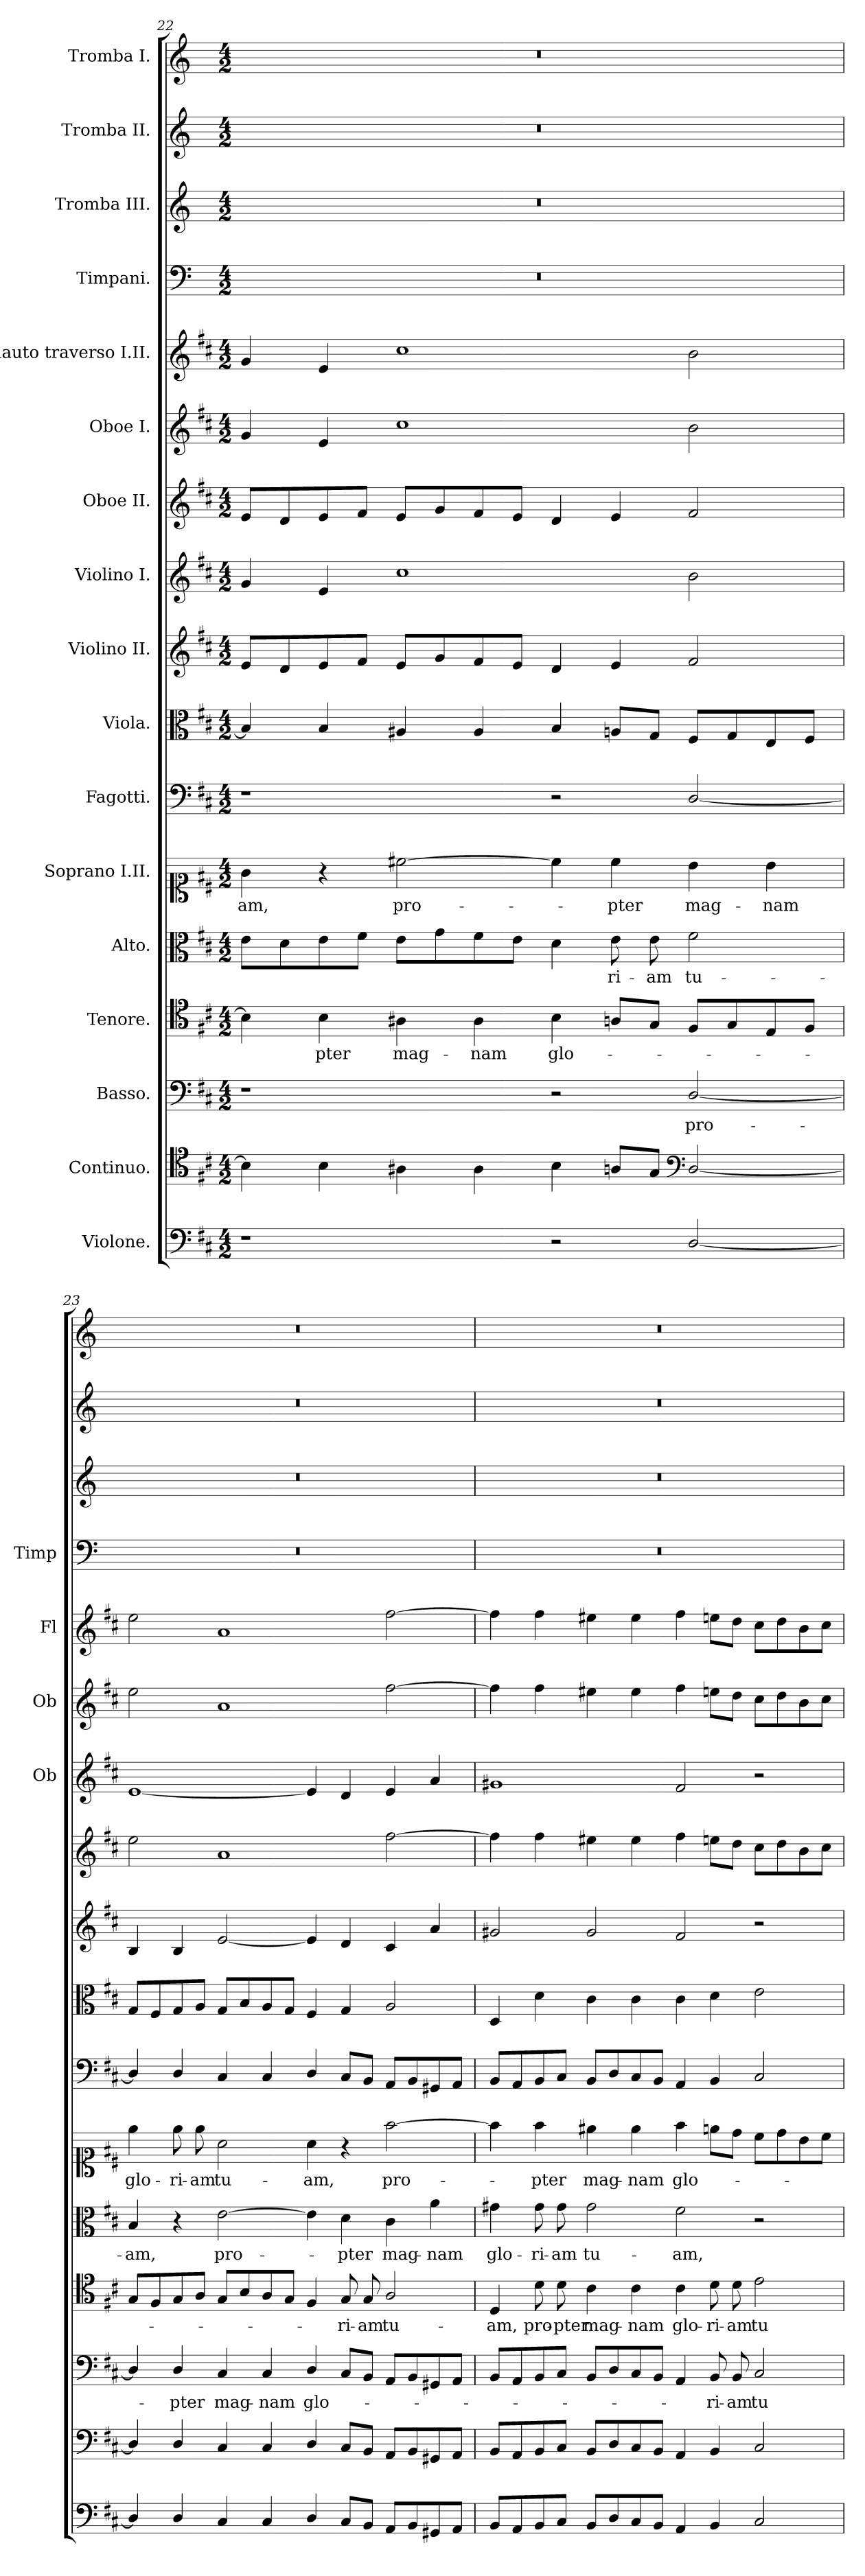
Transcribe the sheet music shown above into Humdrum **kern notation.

**kern	**kern	**kern	**text	**kern	**text	**kern	**text	**kern	**text	**kern	**kern	**kern	**kern	**kern	**kern	**kern	**kern	**kern	**kern	**kern
*part17	*part16	*part15	*part15	*part14	*part14	*part13	*part13	*part12	*part12	*part11	*part10	*part9	*part8	*part7	*part6	*part5	*part4	*part3	*part2	*part1
*staff17	*staff16	*staff15	*staff15	*staff14	*staff14	*staff13	*staff13	*staff12	*staff12	*staff11	*staff10	*staff9	*staff8	*staff7	*staff6	*staff5	*staff4	*staff3	*staff2	*staff1
*I"Violone.	*I"Continuo.	*I"Basso.	*	*I"Tenore.	*	*I"Alto.	*	*I"Soprano I.II.	*	*I"Fagotti.	*I"Viola.	*I"Violino II.	*I"Violino I.	*I"Oboe II.	*I"Oboe I.	*I"Flauto traverso I.II.	*I"Timpani.	*I"Tromba III.	*I"Tromba II.	*I"Tromba I.
*	*	*	*	*	*	*	*	*	*	*	*	*	*	*I'Ob	*I'Ob	*I'Fl	*I'Timp	*	*	*
*clefF4	*clefC4	*clefF4	*	*clefC4	*	*clefC3	*	*clefC1	*	*clefF4	*clefC3	*clefG2	*clefG2	*clefG2	*clefG2	*clefG2	*clefF4	*clefG2	*clefG2	*clefG2
*ITrd7c12	*	*	*	*	*	*	*	*	*	*	*	*	*	*	*	*	*ITrd-1c-2	*ITrd-1c-2	*ITrd-1c-2	*ITrd-1c-2
*k[f#c#]	*k[f#c#]	*k[f#c#]	*	*k[f#c#]	*	*k[f#c#]	*	*k[f#c#]	*	*k[f#c#]	*k[f#c#]	*k[f#c#]	*k[f#c#]	*k[f#c#]	*k[f#c#]	*k[f#c#]	*k[f#c#]	*k[f#c#]	*k[f#c#]	*k[f#c#]
*M4/2	*M4/2	*M4/2	*	*M4/2	*	*M4/2	*	*M4/2	*	*M4/2	*M4/2	*M4/2	*M4/2	*M4/2	*M4/2	*M4/2	*M4/2	*M4/2	*M4/2	*M4/2
=22	=22	=22	=22	=22	=22	=22	=22	=22	=22	=22	=22	=22	=22	=22	=22	=22	=22	=22	=22	=22
!	!	!	!	!	!	!	!	!	!LO:LY:b	!	!	!	!	!	!	!	!	!	!	!
1r	4B\]	1r	.	4B\]	.	8e\L	.	4g\	-am,	1r	4B/]	8e/L	4g/	8e/L	4g/	4g/	0r	0r	0r	0r
.	.	.	.	.	.	8d\	.	.	.	.	.	8d/	.	8d/	.	.	.	.	.	.
!	!	!	!	!	!LO:LY:b	!	!	!	!	!	!	!	!	!	!	!	!	!	!	!
.	4B\	.	.	4B\	-pter	8e\	.	4r	.	.	4B/	8e/	4e/	8e/	4e/	4e/	.	.	.	.
.	.	.	.	.	.	8f#\J	.	.	.	.	.	8f#/J	.	8f#/J	.	.	.	.	.	.
!	!	!	!	!	!LO:LY:b	!	!	!	!LO:LY:b	!	!	!	!	!	!	!	!	!	!	!
.	4A#X\	.	.	4A#X\	mag-	8e\L	.	[2cc#X\	pro-	.	4A#X/	8e/L	1cc#	8e/L	1cc#	1cc#	.	.	.	.
.	.	.	.	.	.	8g\	.	.	.	.	.	8g/	.	8g/	.	.	.	.	.	.
!	!	!	!	!	!LO:LY:b	!	!	!	!	!	!	!	!	!	!	!	!	!	!	!
.	4A#\	.	.	4A#\	-nam	8f#\	.	.	.	.	4A#/	8f#/	.	8f#/	.	.	.	.	.	.
.	.	.	.	.	.	8e\J	.	.	.	.	.	8e/J	.	8e/J	.	.	.	.	.	.
!	!	!	!	!	!LO:LY:b	!	!	!	!	!	!	!	!	!	!	!	!	!	!	!
2r	4B\	2r	.	4B\	glo-	4d\	.	4cc#\]	.	2r	4B/	4d/	.	4d/	.	.	.	.	.	.
!	!	!	!	!	!	!	!LO:LY:b	!	!LO:LY:b	!	!	!	!	!	!	!	!	!	!	!
.	8An/L	.	.	8An/L	.	8e\	-ri-	4cc#\	-pter	.	8An/L	4e/	.	4e/	.	.	.	.	.	.
!	!	!	!	!	!	!	!LO:LY:b	!	!	!	!	!	!	!	!	!	!	!	!	!
.	8G/J	.	.	8G/J	.	8e\	-am	.	.	.	8G/J	.	.	.	.	.	.	.	.	.
*	*clefF4	*	*	*	*	*	*	*	*	*	*	*	*	*	*	*	*	*	*	*
!	!	!	!LO:LY:b	!	!	!	!LO:LY:b	!	!LO:LY:b	!	!	!	!	!	!	!	!	!	!	!
[2DD/	[2D/	[2D/	pro-	8F#/L	.	2f#\	tu-	4b\	mag-	[2D/	8F#/L	2f#/	2b\	2f#/	2b\	2b\	.	.	.	.
.	.	.	.	8G/	.	.	.	.	.	.	8G/	.	.	.	.	.	.	.	.	.
!	!	!	!	!	!	!	!	!	!LO:LY:b	!	!	!	!	!	!	!	!	!	!	!
.	.	.	.	8E/	.	.	.	4b\	-nam	.	8E/	.	.	.	.	.	.	.	.	.
.	.	.	.	8F#/J	.	.	.	.	.	.	8F#/J	.	.	.	.	.	.	.	.	.
=23	=23	=23	=23	=23	=23	=23	=23	=23	=23	=23	=23	=23	=23	=23	=23	=23	=23	=23	=23	=23
!	!	!	!	!	!	!	!LO:LY:b	!	!LO:LY:b	!	!	!	!	!	!	!	!	!	!	!
4DD/]	4D/]	4D/]	.	8G/L	.	4B/	-am,	4ee\	glo-	4D/]	8G/L	4B/	2ee\	[1e	2ee\	2ee\	0r	0r	0r	0r
.	.	.	.	8F#/	.	.	.	.	.	.	8F#/	.	.	.	.	.	.	.	.	.
!	!	!	!LO:LY:b	!	!	!	!	!	!LO:LY:b	!	!	!	!	!	!	!	!	!	!	!
4DD/	4D/	4D/	-pter	8G/	.	4r	.	8ee\	-ri-	4D/	8G/	4B/	.	.	.	.	.	.	.	.
!	!	!	!	!	!	!	!	!	!LO:LY:b	!	!	!	!	!	!	!	!	!	!	!
.	.	.	.	8A/J	.	.	.	8ee\	-am	.	8A/J	.	.	.	.	.	.	.	.	.
!	!	!	!LO:LY:b	!	!	!	!LO:LY:b	!	!LO:LY:b	!	!	!	!	!	!	!	!	!	!	!
4CC#/	4C#/	4C#/	mag-	8G/L	.	[2e\	pro-	2a\	tu-	4C#/	8G/L	[2e/	1a	.	1a	1a	.	.	.	.
.	.	.	.	8B/	.	.	.	.	.	.	8B/	.	.	.	.	.	.	.	.	.
!	!	!	!LO:LY:b	!	!	!	!	!	!	!	!	!	!	!	!	!	!	!	!	!
4CC#/	4C#/	4C#/	-nam	8A/	.	.	.	.	.	4C#/	8A/	.	.	.	.	.	.	.	.	.
.	.	.	.	8G/J	.	.	.	.	.	.	8G/J	.	.	.	.	.	.	.	.	.
!	!	!	!LO:LY:b	!	!	!	!	!	!LO:LY:b	!	!	!	!	!	!	!	!	!	!	!
4DD/	4D/	4D/	glo-	4F#/	.	4e\]	.	4a\	-am,	4D/	4F#/	4e/]	.	4e/]	.	.	.	.	.	.
!	!	!	!	!	!LO:LY:b	!	!LO:LY:b	!	!	!	!	!	!	!	!	!	!	!	!	!
8CC#/L	8C#/L	8C#/L	.	8G/	-ri-	4d\	-pter	4r	.	8C#/L	4G/	4d/	.	4d/	.	.	.	.	.	.
!	!	!	!	!	!LO:LY:b	!	!	!	!	!	!	!	!	!	!	!	!	!	!	!
8BBB/J	8BB/J	8BB/J	.	8G/	-am	.	.	.	.	8BB/J	.	.	.	.	.	.	.	.	.	.
!	!	!	!	!	!LO:LY:b	!	!LO:LY:b	!	!LO:LY:b	!	!	!	!	!	!	!	!	!	!	!
8AAA/L	8AA/L	8AA/L	.	2A/	tu-	4c#\	mag-	[2ff#\	pro-	8AA/L	2A/	4c#/	[2ff#\	4e/	[2ff#\	[2ff#\	.	.	.	.
8BBB/	8BB/	8BB/	.	.	.	.	.	.	.	8BB/	.	.	.	.	.	.	.	.	.	.
!	!	!	!	!	!	!	!LO:LY:b	!	!	!	!	!	!	!	!	!	!	!	!	!
8GGG#X/	8GG#X/	8GG#X/	.	.	.	4a\	-nam	.	.	8GG#X/	.	4a/	.	4a/	.	.	.	.	.	.
8AAA/J	8AA/J	8AA/J	.	.	.	.	.	.	.	8AA/J	.	.	.	.	.	.	.	.	.	.
!!LO:PB:g=z
=24	=24	=24	=24	=24	=24	=24	=24	=24	=24	=24	=24	=24	=24	=24	=24	=24	=24	=24	=24	=24
!	!	!	!	!	!LO:LY:b	!	!LO:LY:b	!	!	!	!	!	!	!	!	!	!	!	!	!
8BBB/L	8BB/L	8BB/L	.	4D/	-am,	4g#X\	glo-	4ff#\]	.	8BB/L	4D/	2g#X/	4ff#\]	1g#X	4ff#\]	4ff#\]	0r	0r	0r	0r
8AAA/	8AA/	8AA/	.	.	.	.	.	.	.	8AA/	.	.	.	.	.	.	.	.	.	.
!	!	!	!	!	!LO:LY:b	!	!LO:LY:b	!	!LO:LY:b	!	!	!	!	!	!	!	!	!	!	!
8BBB/	8BB/	8BB/	.	8d\	pro-	8g#\	-ri-	4ff#\	pter	8BB/	4d\	.	4ff#\	.	4ff#\	4ff#\	.	.	.	.
!	!	!	!	!	!LO:LY:b	!	!LO:LY:b	!	!	!	!	!	!	!	!	!	!	!	!	!
8CC#/J	8C#/J	8C#/J	.	8d\	-pter	8g#\	-am	.	.	8C#/J	.	.	.	.	.	.	.	.	.	.
!	!	!	!	!	!LO:LY:b	!	!LO:LY:b	!	!LO:LY:b	!	!	!	!	!	!	!	!	!	!	!
8BBB/L	8BB/L	8BB/L	.	4c#\	mag-	2g#\	tu-	4ee#X\	mag-	8BB/L	4c#\	2g#/	4ee#X\	.	4ee#X\	4ee#X\	.	.	.	.
8DD/	8D/	8D/	.	.	.	.	.	.	.	8D/	.	.	.	.	.	.	.	.	.	.
!	!	!	!	!	!LO:LY:b	!	!	!	!LO:LY:b	!	!	!	!	!	!	!	!	!	!	!
8CC#/	8C#/	8C#/	.	4c#\	-nam	.	.	4ee#\	-nam	8C#/	4c#\	.	4ee#\	.	4ee#\	4ee#\	.	.	.	.
8BBB/J	8BB/J	8BB/J	.	.	.	.	.	.	.	8BB/J	.	.	.	.	.	.	.	.	.	.
!	!	!	!	!	!LO:LY:b	!	!LO:LY:b	!	!LO:LY:b	!	!	!	!	!	!	!	!	!	!	!
4AAA/	4AA/	4AA/	.	4c#\	glo-	2f#\	-am,	4ff#\	glo-	4AA/	4c#\	2f#/	4ff#\	2f#/	4ff#\	4ff#\	.	.	.	.
!	!	!	!LO:LY:b	!	!LO:LY:b	!	!	!	!	!	!	!	!	!	!	!	!	!	!	!
4BBB/	4BB/	8BB/	ri-	8d\	-ri-	.	.	8een\L	.	4BB/	4d\	.	8een\L	.	8een\L	8een\L	.	.	.	.
!	!	!	!LO:LY:b	!	!LO:LY:b	!	!	!	!	!	!	!	!	!	!	!	!	!	!	!
.	.	8BB/	-am	8d\	-am	.	.	8dd\J	.	.	.	.	8dd\J	.	8dd\J	8dd\J	.	.	.	.
!	!	!	!LO:LY:b	!	!LO:LY:b	!	!	!	!	!	!	!	!	!	!	!	!	!	!	!
2CC#/	2C#/	2C#/	tu-	2e\	tu-	2r	.	8cc#\L	.	2C#/	2e\	2r	8cc#\L	2r	8cc#\L	8cc#\L	.	.	.	.
.	.	.	.	.	.	.	.	8dd\	.	.	.	.	8dd\	.	8dd\	8dd\	.	.	.	.
.	.	.	.	.	.	.	.	8b\	.	.	.	.	8b\	.	8b\	8b\	.	.	.	.
.	.	.	.	.	.	.	.	8cc#\J	.	.	.	.	8cc#\J	.	8cc#\J	8cc#\J	.	.	.	.
=	=	=	=	=	=	=	=	=	=	=	=	=	=	=	=	=	=	=	=	=
*-	*-	*-	*-	*-	*-	*-	*-	*-	*-	*-	*-	*-	*-	*-	*-	*-	*-	*-	*-	*-
